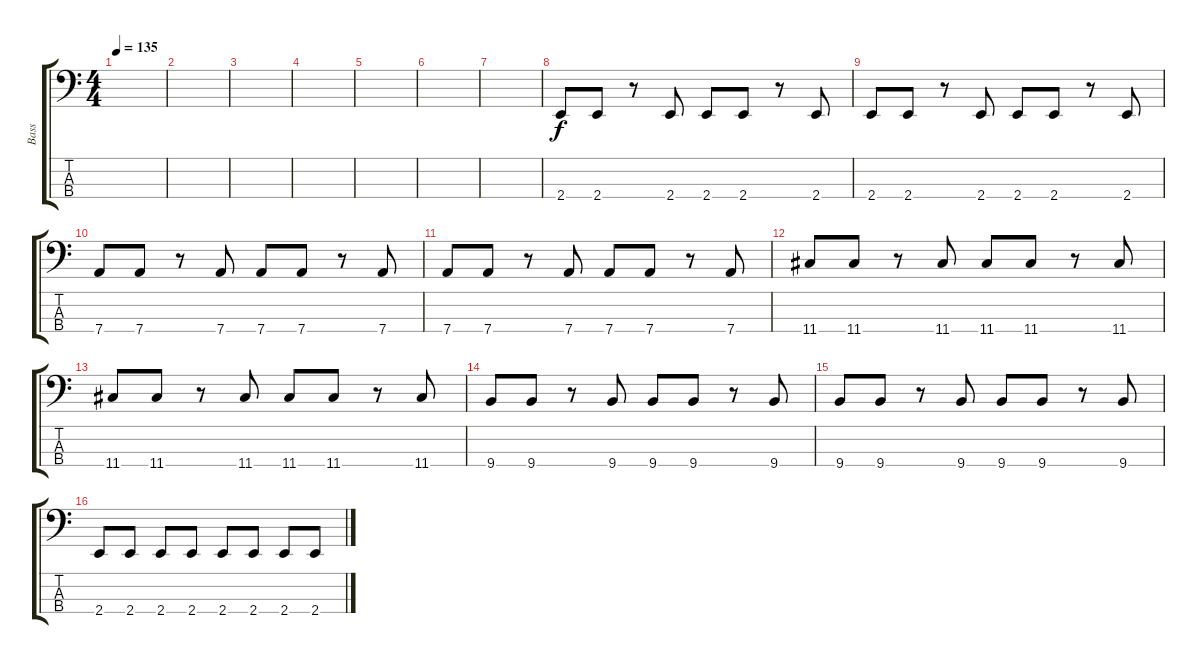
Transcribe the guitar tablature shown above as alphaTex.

\track ("Bass" "Bass") {instrument electricbassfinger}
\staff {score tabs}
\tuning (G2 D2 A1 D1) {hide}
\ts (4 4)
\tempo 135
\clef f4
\ks c
|
|
|
|
|
|
|
2.4.8 2.4.8 r.8 2.4.8 2.4.8 2.4.8 r.8 2.4.8 |
2.4.8 2.4.8 r.8 2.4.8 2.4.8 2.4.8 r.8 2.4.8 |
7.4.8 7.4.8 r.8 7.4.8 7.4.8 7.4.8 r.8 7.4.8 |
7.4.8 7.4.8 r.8 7.4.8 7.4.8 7.4.8 r.8 7.4.8 |
11.4.8 11.4.8 r.8 11.4.8 11.4.8 11.4.8 r.8 11.4.8 |
11.4.8 11.4.8 r.8 11.4.8 11.4.8 11.4.8 r.8 11.4.8 |
9.4.8 9.4.8 r.8 9.4.8 9.4.8 9.4.8 r.8 9.4.8 |
9.4.8 9.4.8 r.8 9.4.8 9.4.8 9.4.8 r.8 9.4.8 |
2.4.8 2.4.8 2.4.8 2.4.8 2.4.8 2.4.8 2.4.8 2.4.8
